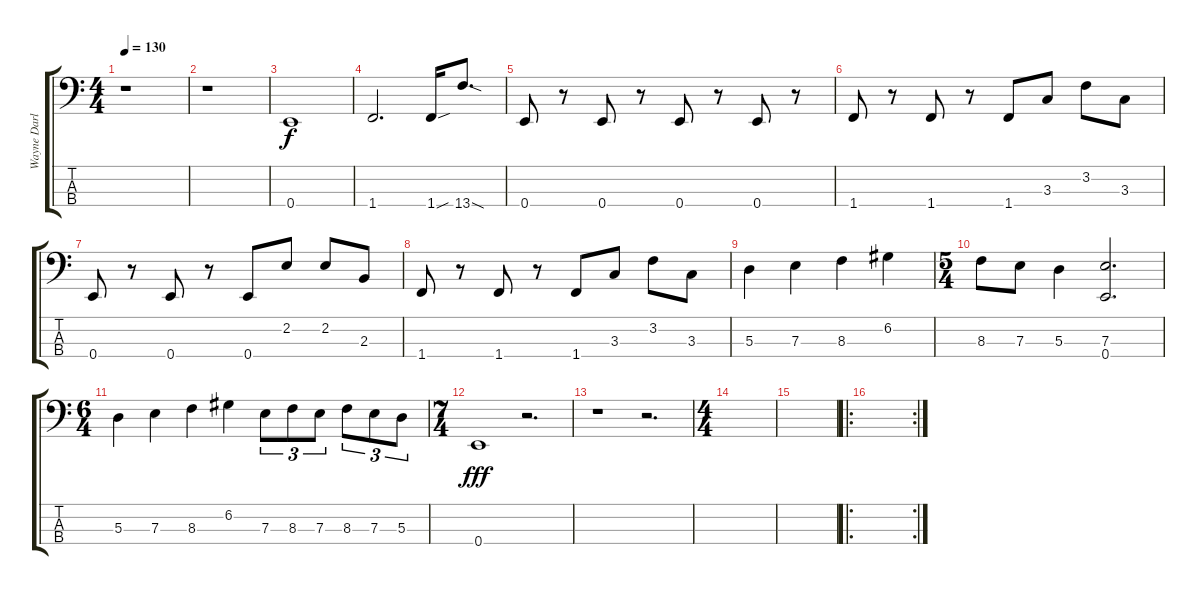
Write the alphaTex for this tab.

\track ("Wayne Darley" "Wayne Darl") {instrument electricbassfinger}
\staff {score tabs}
\tuning (G2 D2 A1 E1) {hide}
\ts (4 4)
\tempo 130
\clef f4
\ks c
r.1{dy f} |
r.1 |
0.4.1 |
1.4.2{d} 1.4{sou}.16 13.4{sod}.8{d} |
0.4.8 r.8 0.4.8 r.8 0.4.8 r.8 0.4.8 r.8 |
1.4.8 r.8 1.4.8 r.8 1.4.8 3.3.8 3.2.8 3.3.8 |
0.4.8 r.8 0.4.8 r.8 0.4.8 2.2.8 2.2.8 2.3.8 |
1.4.8 r.8 1.4.8 r.8 1.4.8 3.3.8 3.2.8 3.3.8 |
5.3.4 7.3.4 8.3.4 6.2.4 |
\ts (5 4)
8.3.8 7.3.8 5.3.4 (7.3 0.4).2{d} |
\ts (6 4)
5.3.4 7.3.4 8.3.4 6.2.4 7.3.8{tu (3 2)} 8.3.8{tu (3 2)} 7.3.8{tu (3 2)} 8.3.8{tu (3 2)} 7.3.8{tu (3 2)} 5.3.8{tu (3 2)} |
\ts (7 4)
0.4.1{dy fff} r.2{d} |
r.1 r.2{d} |
\ts (4 4)
|
|
\ro
\rc 2
